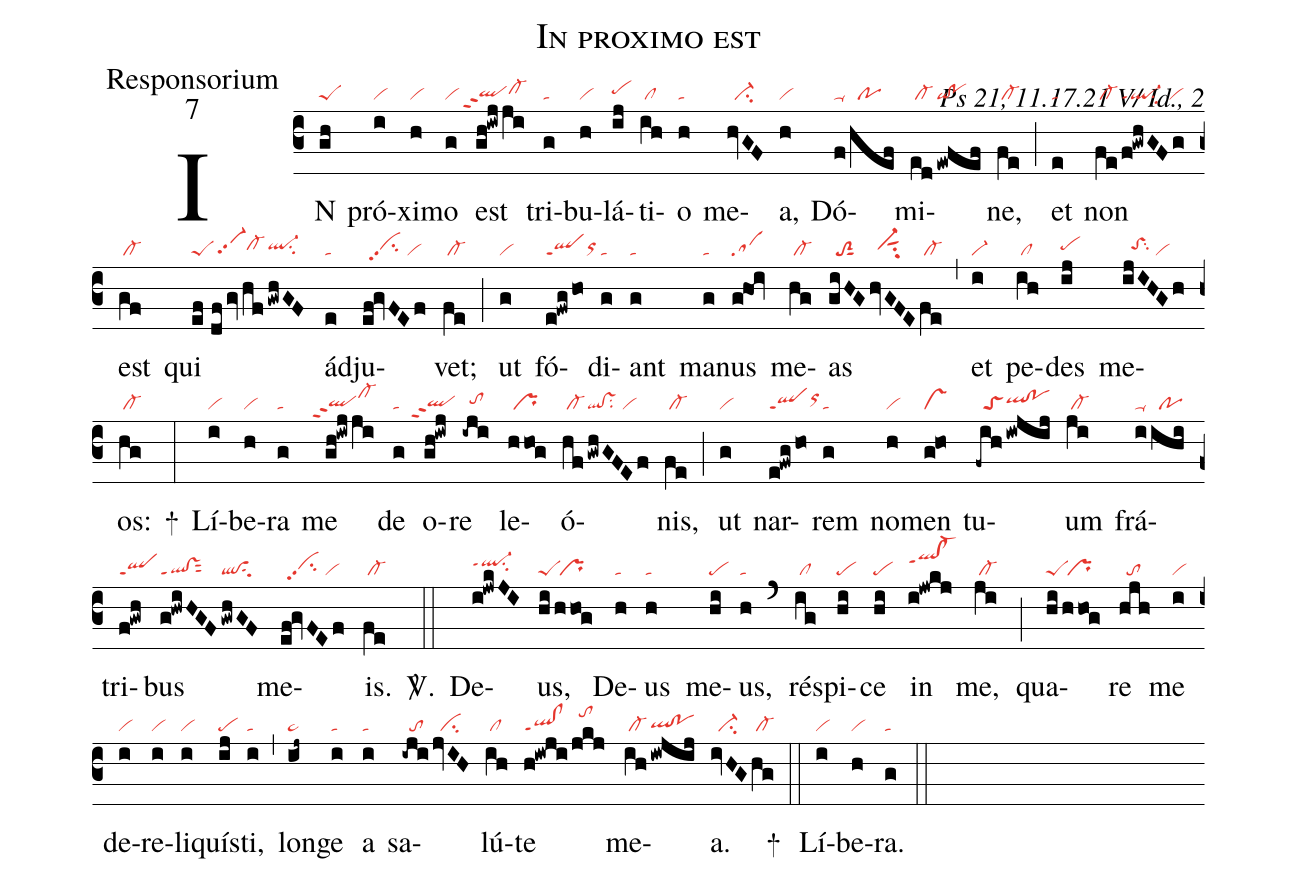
name:In proximo est;
office-part:Responsorium;
mode:7;
commentary:Ps 21, 11.17.21 V/ Id., 2;
nabc-lines:1;
%%
(c3)
IN(gh|peS) pró(i|vi)xi(h|vi)mo(g|vi) est(gh!iwjji|```qlhgppt2cl-hh) tri(g|ta)bu(h|vi)lá(ij|pehh)ti(ih|/cl)o(h|ta) me(hvGF|//ci-)a,(h|vi) Dó(f|ta-|/hef|//po)mi(ed|/cl-|!ewfef|qi!po)ne,(fe|/cl-) (;)
et(e|ta) non(fe|/cl-|/f!gwhGFg|ql-ppt1su2/vi) est(gf|/cl-) qui(ef|peS|//dfgv|//vi-hgpp2|/hf|/cl-hh|!gwhGF|ql-hhsu2) ád(e|ta)ju(ef!gvFEf|//vihhpp2su2/vi)vet;(fe|/cl-) (;)
ut(g|vi) fó(e!fwg/ho|qlppt1orhh)di(g|ta)ant(g|ta) ma(g|ta)nus(ghOi|sa) me(hg|/cl-)as(giHG|//toS2sut1|hvGFE|//vi-hhsut1su2|fe|/cl-) (,)
et(i|vi-) pe(ih|/cl)des(ij|pehh) me(ijIHGh|//toShhsu2/vi)os:(hg|/cl-) +(:)
Lí(i|vi)be(h|vi)ra(g|ta) me(gh!iwjji|```qlhgppt2cl-hj) de(g|ta) o(gh!iwj|```qlhgppt2)re(-iji|//tohh) le(hhog|/pr)ó(hf|/cl-|!gwhGFEf|ql!vssu2/vi)nis,(fe|/cl-) (;)
ut(g|vi) nar(e!fwg/ho|qlppt1orhi)rem(g|ta) no(h|vi)men(g!ho|vs) tu(-fih|//toS|!iwjij|qlhh!pohh)um(ji|/cl-) frá(i|ta-|ihi|//po)tri(f!gwh|qlppt1)bus(g!hwiHGF|ql!vsppt1sut2|/gwhGF|qlsu2) me(ef!gvFEf|//vihhpp2su2/vi)is.(fe|/cl-) <sp>V/</sp>.(::)
De(i!jwkJI|ql-hippt1su2)us,(hi|peS|/hhog|/pr) De(h|ta)us(h|ta) me(hi|pe)us,(h|ta) (`)
ré(ig|/cl)spi(hi|pe)ce(hi|pe) in(i!jwkj|qlhj!cl-hjppt1) me,(ji|/cl-) (;)
qua(hi|peS|/hhog|/pr)re(hjh|//to) me(i|vi) de(i|vi)re(i|vi)li(i|vi)quís(ij|pe)ti,(i|ta) (,)
lon(ij~|pe~)ge(i|ta) a(i|ta) sa(-iji|//to|jvIH|//ci)lú(ih|/cl)te(h!iwji|ql!clppt1|/jkj|//tohk) me(ih|/cl-|!iwjij|qlhg!pohg)a.(ivHG|//ci-|hg|/cl-) +(::)
Lí(i|vi)be(h|vi)ra.(g|ta) (::)
